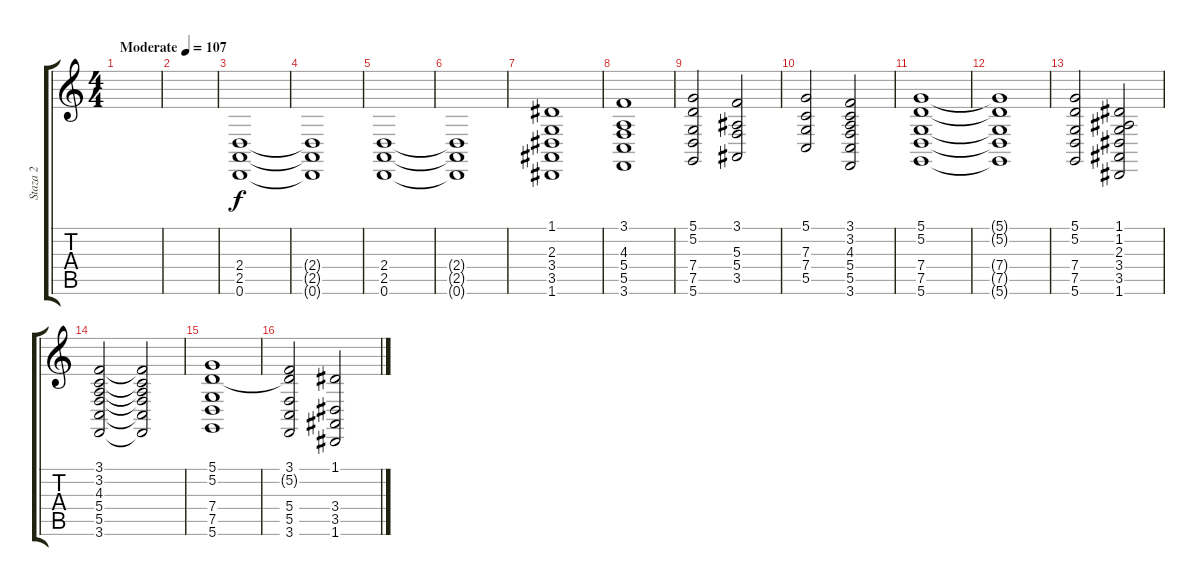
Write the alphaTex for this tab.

\track ("Staza 2" "Staza 2") {instrument stringensemble1}
\staff {score tabs}
\tuning (D4 A3 F3 C3 G2 D2) {hide}
\ts (4 4)
\tempo (107 "Moderate")
\clef g2
\ks c
|
|
(2.4 2.5 0.6).1 |
(2.4{t} 2.5{t} 0.6{t}).1 |
(2.4 2.5 0.6).1 |
(2.4{t} 2.5{t} 0.6{t}).1 |
(1.1 2.3 3.4 3.5 1.6).1{volume 9} |
(3.1 4.3 5.4 5.5 3.6).1 |
(5.1 5.2 7.4 7.5 5.6).2{volume 9} (3.1 5.3 5.4 3.5).2 |
(5.1 7.3 7.4 5.5).2 (3.1 3.2 4.3 5.4 5.5 3.6).2 |
(5.1 5.2 7.4 7.5 5.6).1 |
(5.1{t} 5.2{t} 7.4{t} 7.5{t} 5.6{t}).1 |
(5.1 5.2 7.4 7.5 5.6).2{volume 11} (1.1 1.2 2.3 3.4 3.5 1.6).2 |
(3.1 3.2 4.3 5.4 5.5 3.6).2 (3.1{t} 3.2{t} 4.3{t} 5.4{t} 5.5{t} 3.6{t}).2 |
(5.1 5.2 7.4 7.5 5.6).1 |
(3.1 5.2{t} 5.4 5.5 3.6).2 (1.1 3.4 3.5 1.6).2
